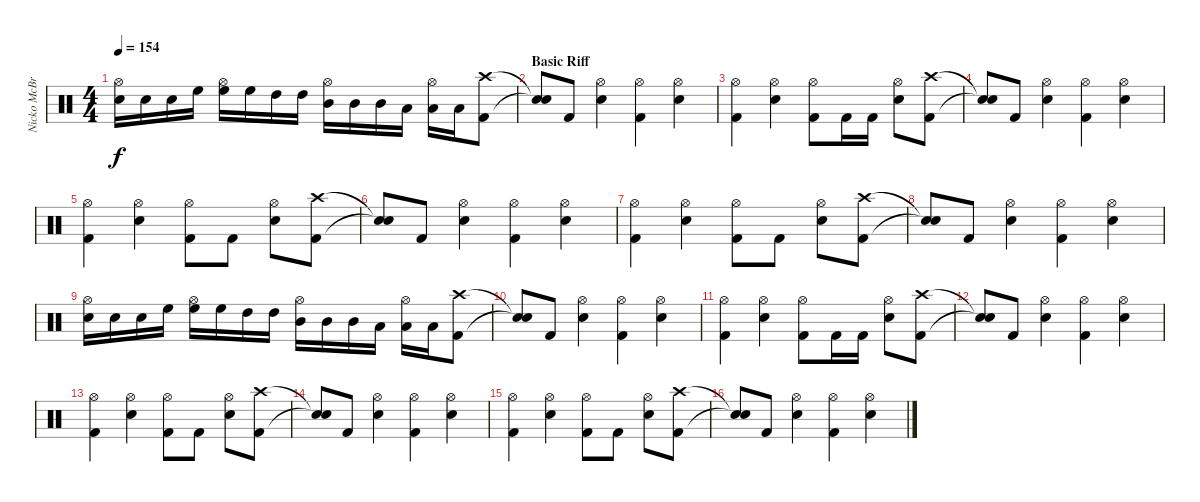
\track ("Nicko McBrain's Drums" "Nicko McBr") {instrument percussion}
\staff {score}
\articulation defaults
\ts (4 4)
\tempo 154
\clef neutral
\ks c
("Snare (hit) 2" "Hi-Hat (open)").16{dy f} "Snare (hit) 2".16 "Snare (hit) 2".16 "High Floor Tom (hit)".16 ("Hi-Hat (open)" "High Floor Tom (hit)").16 "High Floor Tom (hit)".16 "High Tom (hit)".16 "High Tom (hit)".16 ("Hi-Hat (open)" "Mid Tom (hit)").16 "Mid Tom (hit)".16 "Mid Tom (hit)".16 "Low Tom (hit)".16 ("Low Tom (hit)" "Hi-Hat (open)").16 "Low Tom (hit)".16 ("Kick (hit) 2" "Crash high (hit)").8 |
\section ("" "Basic Riff")
("Snare (hit)"{t} "Snare (hit)"{t}).8 "Kick (hit) 2".8 ("Snare (hit) 2" "Hi-Hat (open)").4 ("Kick (hit) 2" "Hi-Hat (open)").4 ("Snare (hit) 2" "Hi-Hat (open)").4 |
("Kick (hit) 2" "Hi-Hat (open)").4 ("Snare (hit) 2" "Hi-Hat (open)").4 ("Kick (hit) 2" "Hi-Hat (open)").8 "Kick (hit) 2".16 "Kick (hit) 2".16 ("Snare (hit) 2" "Hi-Hat (open)").8 ("Kick (hit) 2" "Crash high (hit)").8 |
("Snare (hit)"{t} "Snare (hit)"{t}).8 "Kick (hit) 2".8 ("Snare (hit) 2" "Hi-Hat (open)").4 ("Kick (hit) 2" "Hi-Hat (open)").4 ("Snare (hit) 2" "Hi-Hat (open)").4 |
("Kick (hit) 2" "Hi-Hat (open)").4 ("Snare (hit) 2" "Hi-Hat (open)").4 ("Kick (hit) 2" "Hi-Hat (open)").8 "Kick (hit) 2".8 ("Snare (hit) 2" "Hi-Hat (open)").8 ("Kick (hit) 2" "Crash high (hit)").8 |
("Snare (hit)"{t} "Snare (hit)"{t}).8 "Kick (hit) 2".8 ("Snare (hit) 2" "Hi-Hat (open)").4 ("Kick (hit) 2" "Hi-Hat (open)").4 ("Snare (hit) 2" "Hi-Hat (open)").4 |
("Kick (hit) 2" "Hi-Hat (open)").4 ("Snare (hit) 2" "Hi-Hat (open)").4 ("Kick (hit) 2" "Hi-Hat (open)").8 "Kick (hit) 2".8 ("Snare (hit) 2" "Hi-Hat (open)").8 ("Kick (hit) 2" "Crash high (hit)").8 |
("Snare (hit)"{t} "Snare (hit)"{t}).8 "Kick (hit) 2".8 ("Snare (hit) 2" "Hi-Hat (open)").4 ("Kick (hit) 2" "Hi-Hat (open)").4 ("Snare (hit) 2" "Hi-Hat (open)").4 |
("Snare (hit) 2" "Hi-Hat (open)").16 "Snare (hit) 2".16 "Snare (hit) 2".16 "High Floor Tom (hit)".16 ("Hi-Hat (open)" "High Floor Tom (hit)").16 "High Floor Tom (hit)".16 "High Tom (hit)".16 "High Tom (hit)".16 ("Hi-Hat (open)" "Mid Tom (hit)").16 "Mid Tom (hit)".16 "Mid Tom (hit)".16 "Low Tom (hit)".16 ("Low Tom (hit)" "Hi-Hat (open)").16 "Low Tom (hit)".16 ("Kick (hit) 2" "Crash high (hit)").8 |
("Snare (hit)"{t} "Snare (hit)"{t}).8 "Kick (hit) 2".8 ("Snare (hit) 2" "Hi-Hat (open)").4 ("Kick (hit) 2" "Hi-Hat (open)").4 ("Snare (hit) 2" "Hi-Hat (open)").4 |
("Kick (hit) 2" "Hi-Hat (open)").4 ("Snare (hit) 2" "Hi-Hat (open)").4 ("Kick (hit) 2" "Hi-Hat (open)").8 "Kick (hit) 2".16 "Kick (hit) 2".16 ("Snare (hit) 2" "Hi-Hat (open)").8 ("Kick (hit) 2" "Crash high (hit)").8 |
("Snare (hit)"{t} "Snare (hit)"{t}).8 "Kick (hit) 2".8 ("Snare (hit) 2" "Hi-Hat (open)").4 ("Kick (hit) 2" "Hi-Hat (open)").4 ("Snare (hit) 2" "Hi-Hat (open)").4 |
("Kick (hit) 2" "Hi-Hat (open)").4 ("Snare (hit) 2" "Hi-Hat (open)").4 ("Kick (hit) 2" "Hi-Hat (open)").8 "Kick (hit) 2".8 ("Snare (hit) 2" "Hi-Hat (open)").8 ("Kick (hit) 2" "Crash high (hit)").8 |
("Snare (hit)"{t} "Snare (hit)"{t}).8 "Kick (hit) 2".8 ("Snare (hit) 2" "Hi-Hat (open)").4 ("Kick (hit) 2" "Hi-Hat (open)").4 ("Snare (hit) 2" "Hi-Hat (open)").4 |
("Kick (hit) 2" "Hi-Hat (open)").4 ("Snare (hit) 2" "Hi-Hat (open)").4 ("Kick (hit) 2" "Hi-Hat (open)").8 "Kick (hit) 2".8 ("Snare (hit) 2" "Hi-Hat (open)").8 ("Kick (hit) 2" "Crash high (hit)").8 |
("Snare (hit)"{t} "Snare (hit)"{t}).8 "Kick (hit) 2".8 ("Snare (hit) 2" "Hi-Hat (open)").4 ("Kick (hit) 2" "Hi-Hat (open)").4 ("Snare (hit) 2" "Hi-Hat (open)").4
